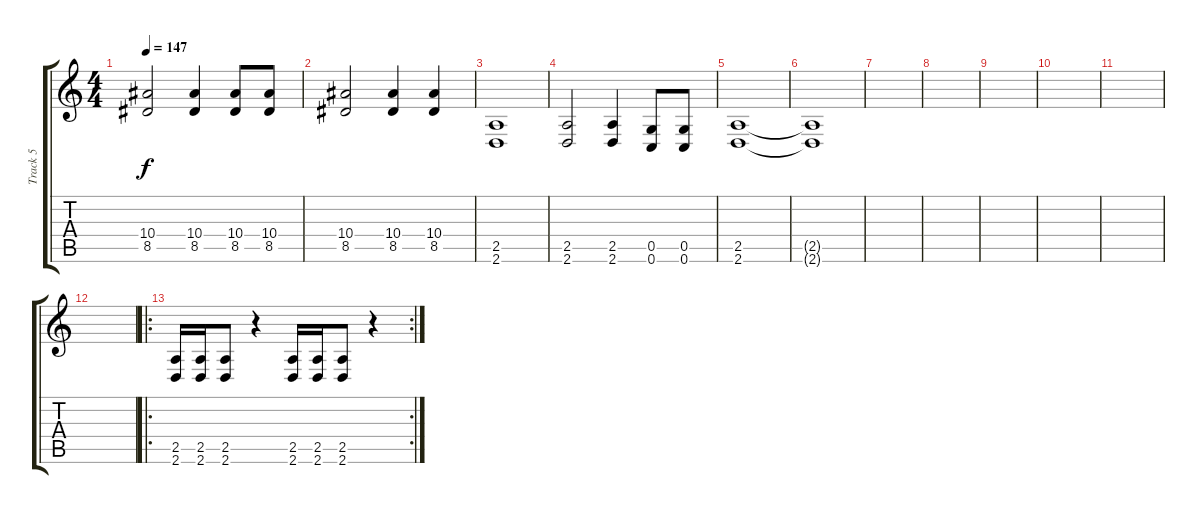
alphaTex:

\track ("Track 5" "Track 5") {instrument overdrivenguitar}
\staff {score tabs}
\tuning (D4 A3 F3 C3 G2 C2) {hide}
\ts (4 4)
\tempo 147
\clef g2
\ks c
(10.4 8.5).2{dy f} (10.4 8.5).4 (10.4 8.5).8 (10.4 8.5).8 |
(10.4 8.5).2 (10.4 8.5).4 (10.4 8.5).4 |
(2.5 2.6).1 |
(2.5 2.6).2 (2.5 2.6).4 (0.5 0.6).8 (0.5 0.6).8 |
(2.5 2.6).1 |
(2.5{t} 2.6{t}).1 |
|
|
|
|
|
|
\ro
\rc 2
(2.5 2.6).16{volume 13} (2.5 2.6).16 (2.5 2.6).8 r.4 (2.5 2.6).16 (2.5 2.6).16 (2.5 2.6).8 r.4
